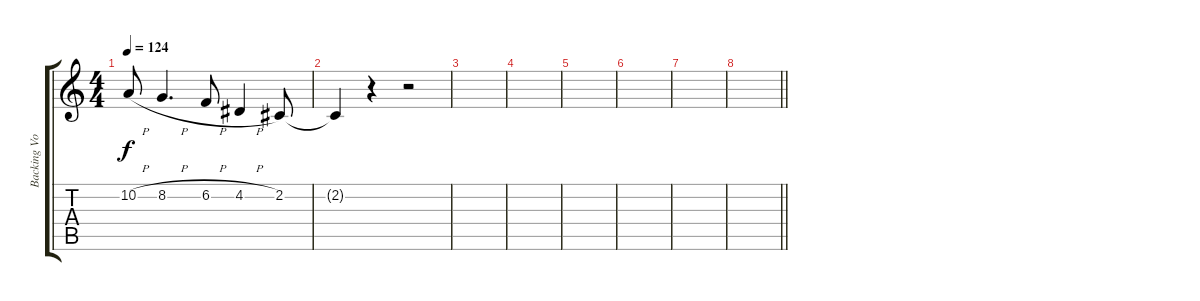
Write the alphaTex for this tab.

\track ("Backing Vocals" "Backing Vo") {instrument choiraahs}
\staff {score tabs}
\tuning (E4 B3 G3 D3 A2 E2) {hide}
\ts (4 4)
\tempo 124
\clef g2
\ks c
10.2{h}.8{dy f} 8.2{h}.4{d} 6.2{h}.8 4.2{h}.4 2.2.8 |
2.2{t}.4 r.4 r.2 |
|
|
|
|
|
\barLineRight lightlight
